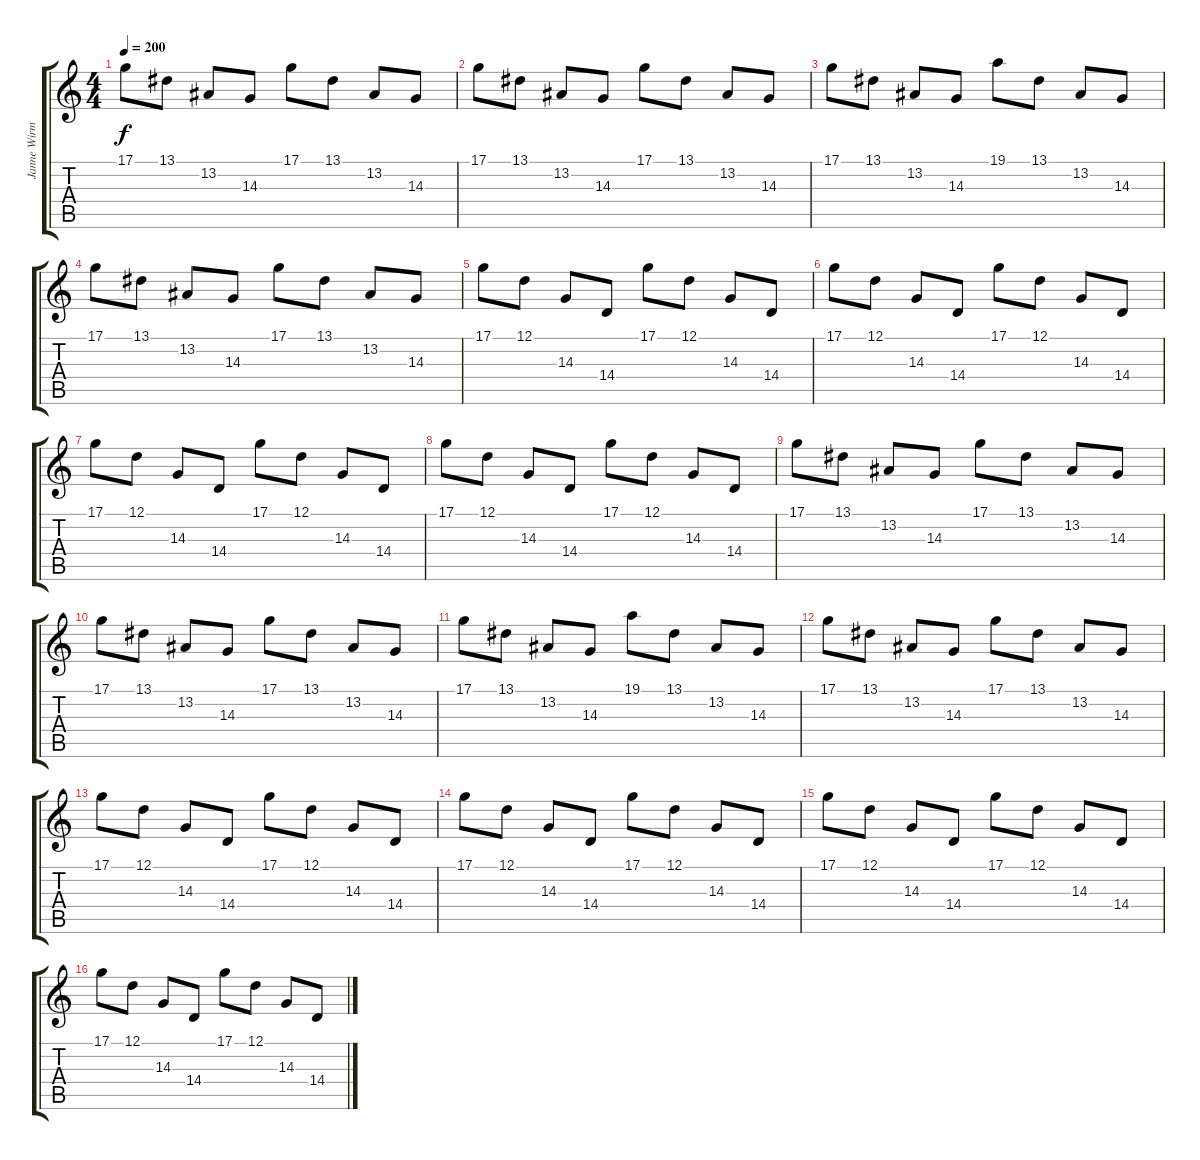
\track ("Janne Wirman" "Janne Wirm") {instrument fx5brightness}
\staff {score tabs}
\tuning (D4 A3 F3 C3 G2 D2) {hide}
\ts (4 4)
\tempo 200
\clef g2
\ks c
17.1.8{dy f} 13.1.8 13.2.8 14.3.8 17.1.8 13.1.8 13.2.8 14.3.8 |
17.1.8 13.1.8 13.2.8 14.3.8 17.1.8 13.1.8 13.2.8 14.3.8 |
17.1.8 13.1.8 13.2.8 14.3.8 19.1.8 13.1.8 13.2.8 14.3.8 |
17.1.8 13.1.8 13.2.8 14.3.8 17.1.8 13.1.8 13.2.8 14.3.8 |
17.1.8 12.1.8 14.3.8 14.4.8 17.1.8 12.1.8 14.3.8 14.4.8 |
17.1.8 12.1.8 14.3.8 14.4.8 17.1.8 12.1.8 14.3.8 14.4.8 |
17.1.8 12.1.8 14.3.8 14.4.8 17.1.8 12.1.8 14.3.8 14.4.8 |
17.1.8 12.1.8 14.3.8 14.4.8 17.1.8 12.1.8 14.3.8 14.4.8 |
17.1.8 13.1.8 13.2.8 14.3.8 17.1.8 13.1.8 13.2.8 14.3.8 |
17.1.8 13.1.8 13.2.8 14.3.8 17.1.8 13.1.8 13.2.8 14.3.8 |
17.1.8 13.1.8 13.2.8 14.3.8 19.1.8 13.1.8 13.2.8 14.3.8 |
17.1.8 13.1.8 13.2.8 14.3.8 17.1.8 13.1.8 13.2.8 14.3.8 |
17.1.8 12.1.8 14.3.8 14.4.8 17.1.8 12.1.8 14.3.8 14.4.8 |
17.1.8 12.1.8 14.3.8 14.4.8 17.1.8 12.1.8 14.3.8 14.4.8 |
17.1.8 12.1.8 14.3.8 14.4.8 17.1.8 12.1.8 14.3.8 14.4.8 |
17.1.8 12.1.8 14.3.8 14.4.8 17.1.8 12.1.8 14.3.8 14.4.8
